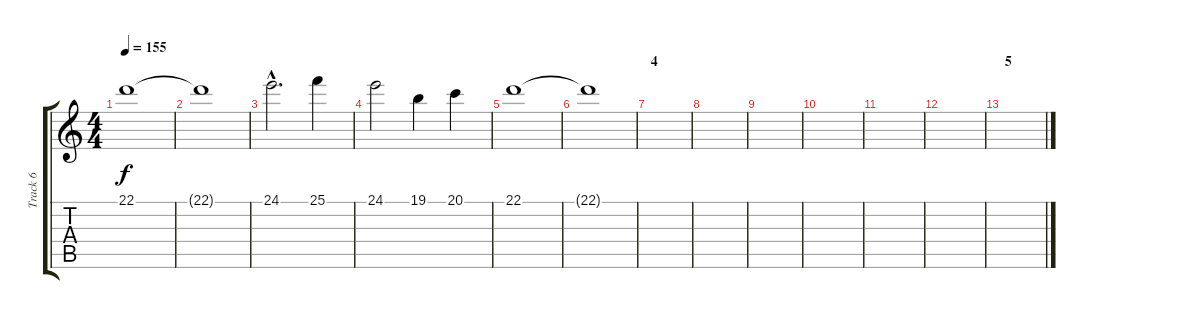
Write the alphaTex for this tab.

\track ("Track 6" "Track 6") {instrument piccolo}
\staff {score tabs}
\tuning (E4 B3 G3 D3 A2 E2) {hide}
\ts (4 4)
\tempo 155
\clef g2
\ks c
22.1.1{dy f} |
22.1{t}.1 |
24.1{hac}.2{d} 25.1.4 |
24.1.2 19.1.4 20.1.4 |
22.1.1 |
22.1{t}.1 |
\section ("" "4")
|
|
|
|
|
|
\section ("" "5")
